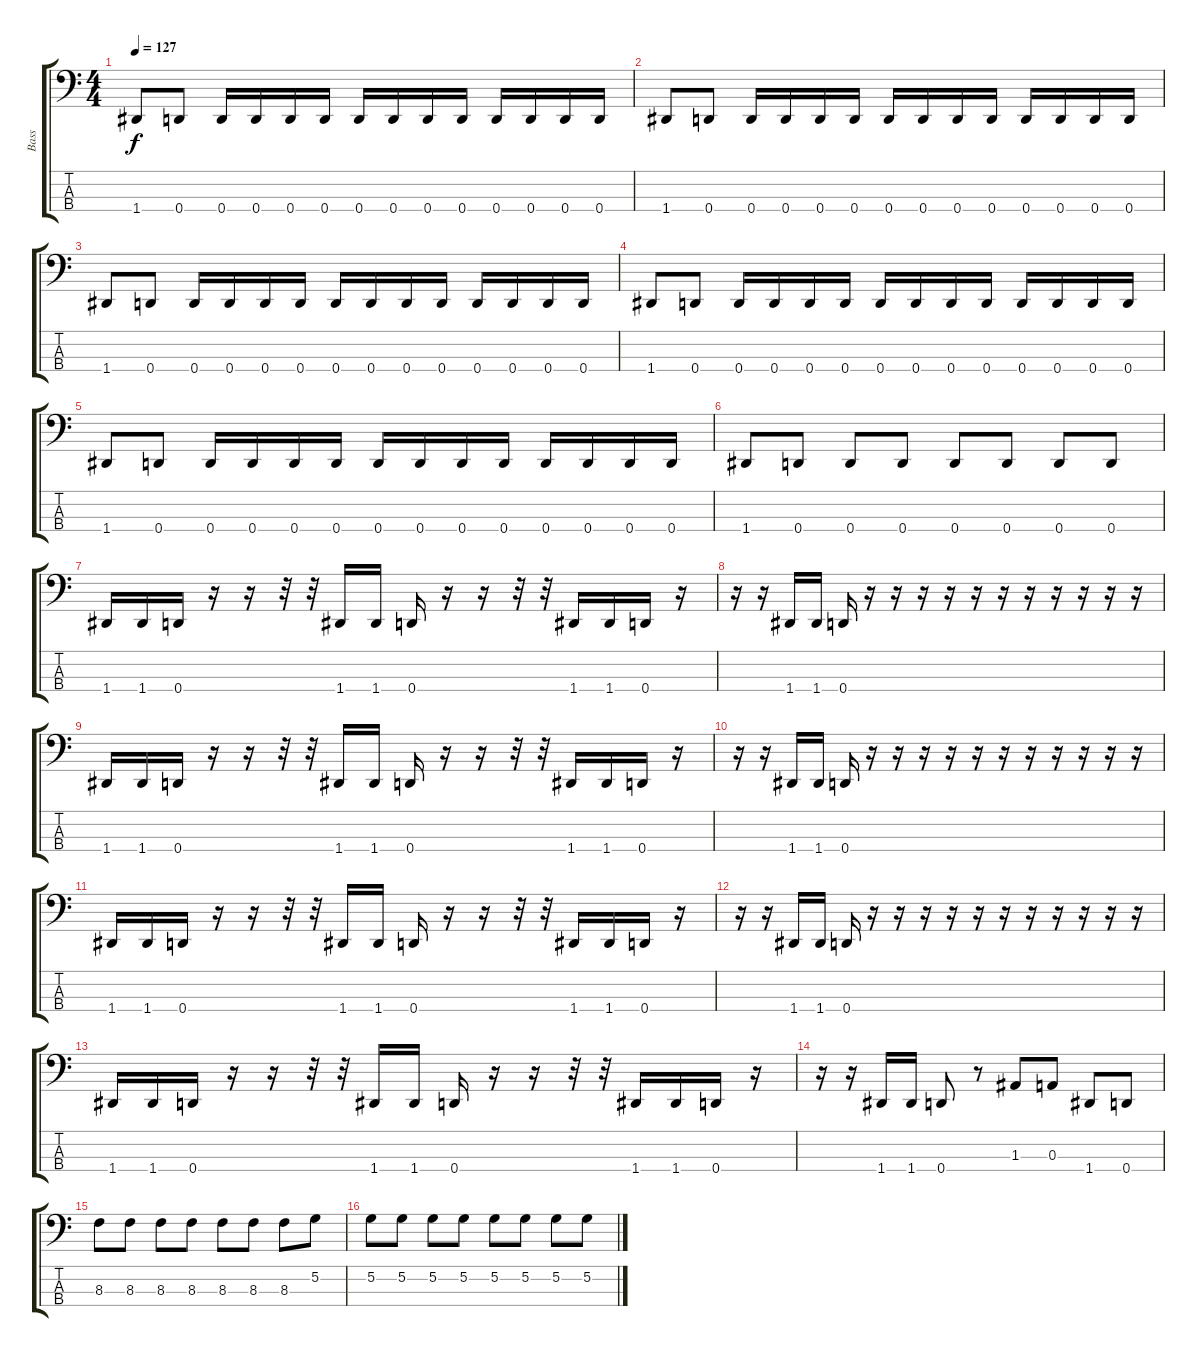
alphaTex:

\track ("Bass" "Bass") {instrument electricbassfinger}
\staff {score tabs}
\tuning (G2 D2 A1 D1) {hide}
\ts (4 4)
\tempo 127
\clef f4
\ks c
1.4.8{dy f} 0.4.8 0.4.16 0.4.16 0.4.16 0.4.16 0.4.16 0.4.16 0.4.16 0.4.16 0.4.16 0.4.16 0.4.16 0.4.16 |
1.4.8 0.4.8 0.4.16 0.4.16 0.4.16 0.4.16 0.4.16 0.4.16 0.4.16 0.4.16 0.4.16 0.4.16 0.4.16 0.4.16 |
1.4.8 0.4.8 0.4.16 0.4.16 0.4.16 0.4.16 0.4.16 0.4.16 0.4.16 0.4.16 0.4.16 0.4.16 0.4.16 0.4.16 |
1.4.8 0.4.8 0.4.16 0.4.16 0.4.16 0.4.16 0.4.16 0.4.16 0.4.16 0.4.16 0.4.16 0.4.16 0.4.16 0.4.16 |
1.4.8 0.4.8 0.4.16 0.4.16 0.4.16 0.4.16 0.4.16 0.4.16 0.4.16 0.4.16 0.4.16 0.4.16 0.4.16 0.4.16 |
1.4.8 0.4.8 0.4.8 0.4.8 0.4.8 0.4.8 0.4.8 0.4.8 |
1.4.16 1.4.16 0.4.16 r.16 r.16 r.32 r.32 1.4.16 1.4.16 0.4.16 r.16 r.16 r.32 r.32 1.4.16 1.4.16 0.4.16 r.16 |
r.16 r.16 1.4.16 1.4.16 0.4.16 r.16 r.16 r.16 r.16 r.16 r.16 r.16 r.16 r.16 r.16 r.16 |
1.4.16 1.4.16 0.4.16 r.16 r.16 r.32 r.32 1.4.16 1.4.16 0.4.16 r.16 r.16 r.32 r.32 1.4.16 1.4.16 0.4.16 r.16 |
r.16 r.16 1.4.16 1.4.16 0.4.16 r.16 r.16 r.16 r.16 r.16 r.16 r.16 r.16 r.16 r.16 r.16 |
1.4.16 1.4.16 0.4.16 r.16 r.16 r.32 r.32 1.4.16 1.4.16 0.4.16 r.16 r.16 r.32 r.32 1.4.16 1.4.16 0.4.16 r.16 |
r.16 r.16 1.4.16 1.4.16 0.4.16 r.16 r.16 r.16 r.16 r.16 r.16 r.16 r.16 r.16 r.16 r.16 |
1.4.16 1.4.16 0.4.16 r.16 r.16 r.32 r.32 1.4.16 1.4.16 0.4.16 r.16 r.16 r.32 r.32 1.4.16 1.4.16 0.4.16 r.16 |
r.16 r.16 1.4.16 1.4.16 0.4.8 r.8 1.3.8 0.3.8 1.4.8 0.4.8 |
8.3.8 8.3.8 8.3.8 8.3.8 8.3.8 8.3.8 8.3.8 5.2.8 |
5.2.8 5.2.8 5.2.8 5.2.8 5.2.8 5.2.8 5.2.8 5.2.8
